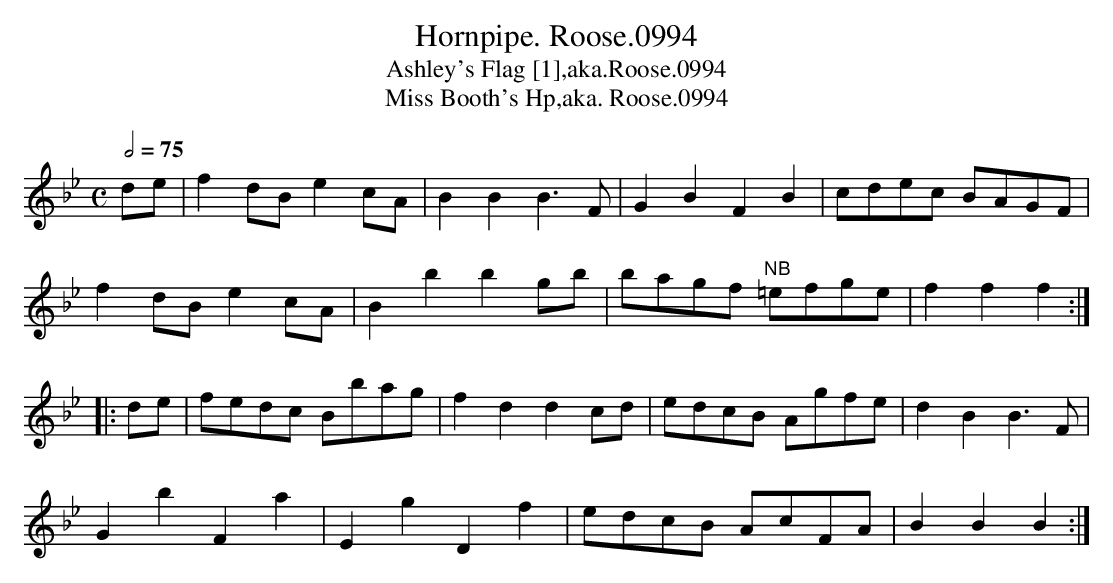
X:1
T:Hornpipe. Roose.0994
T:Ashley's Flag [1],aka.Roose.0994
T:Miss Booth's Hp,aka. Roose.0994
M:C
L:1/8
Q:2/4=75
K:Bb
de | f2dB e2cA | B2B2B3F | G2B2F2B2 | cdec BAGF |
f2dB e2cA | B2b2 b2gb | bagf "NB"=efge | f2f2 f2 :|
|: de | fedc Bbag | f2d2 d2cd | edcB Agfe | d2B2 B3F |
G2b2 F2a2 | E2g2 D2f2 | edcB AcFA | B2B2 B2 :|
